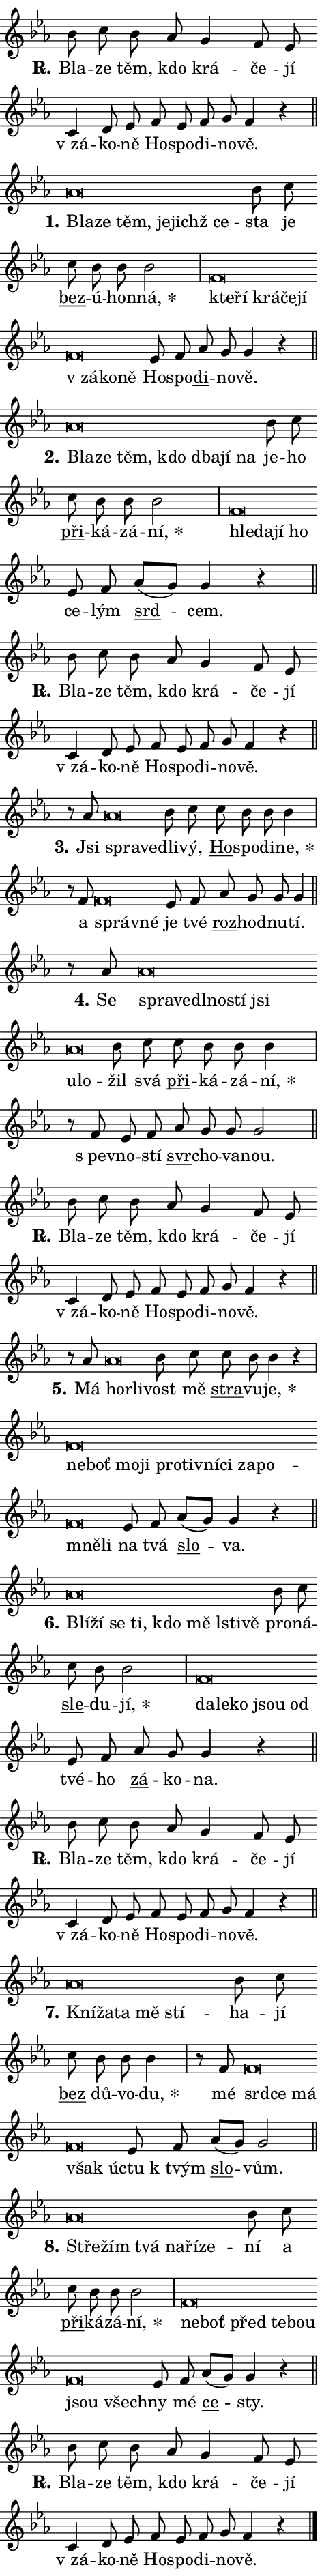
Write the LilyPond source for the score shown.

\version "2.24.0"
\header { tagline = "" }
\paper {
  indent = 0\cm
  top-margin = 0\cm
  right-margin = 0.13\cm % to fit lyric hyphens
  bottom-margin = 0\cm
  left-margin = 0\cm
  paper-width = 8\cm
  page-breaking = #ly:one-page-breaking
  system-system-spacing.basic-distance = #11
  score-system-spacing.basic-distance = #11
  ragged-last = ##f
}


%% Author: Thomas Morley
%% https://lists.gnu.org/archive/html/lilypond-user/2020-05/msg00002.html
#(define (line-position grob)
"Returns position of @var[grob} in current system:
   @code{'start}, if at first time-step
   @code{'end}, if at last time-step
   @code{'middle} otherwise
"
  (let* ((col (ly:item-get-column grob))
         (ln (ly:grob-object col 'left-neighbor))
         (rn (ly:grob-object col 'right-neighbor))
         (col-to-check-left (if (ly:grob? ln) ln col))
         (col-to-check-right (if (ly:grob? rn) rn col))
         (break-dir-left
           (and
             (ly:grob-property col-to-check-left 'non-musical #f)
             (ly:item-break-dir col-to-check-left)))
         (break-dir-right
           (and
             (ly:grob-property col-to-check-right 'non-musical #f)
             (ly:item-break-dir col-to-check-right))))
        (cond ((eqv? 1 break-dir-left) 'start)
              ((eqv? -1 break-dir-right) 'end)
              (else 'middle))))

#(define (tranparent-at-line-position vctor)
  (lambda (grob)
  "Relying on @code{line-position} select the relevant enry from @var{vctor}.
Used to determine transparency,"
    (case (line-position grob)
      ((end) (not (vector-ref vctor 0)))
      ((middle) (not (vector-ref vctor 1)))
      ((start) (not (vector-ref vctor 2))))))

noteHeadBreakVisibility =
#(define-music-function (break-visibility)(vector?)
"Makes @code{NoteHead}s transparent relying on @var{break-visibility}"
#{
  \override NoteHead.transparent =
    #(tranparent-at-line-position break-visibility)
#})

#(define delete-ledgers-for-transparent-note-heads
  (lambda (grob)
    "Reads whether a @code{NoteHead} is transparent.
If so this @code{NoteHead} is removed from @code{'note-heads} from
@var{grob}, which is supposed to be @code{LedgerLineSpanner}.
As a result ledgers are not printed for this @code{NoteHead}"
    (let* ((nhds-array (ly:grob-object grob 'note-heads))
           (nhds-list
             (if (ly:grob-array? nhds-array)
                 (ly:grob-array->list nhds-array)
                 '()))
           ;; Relies on the transparent-property being done before
           ;; Staff.LedgerLineSpanner.after-line-breaking is executed.
           ;; This is fragile ...
           (to-keep
             (remove
               (lambda (nhd)
                 (ly:grob-property nhd 'transparent #f))
               nhds-list)))
      ;; TODO find a better method to iterate over grob-arrays, similiar
      ;; to filter/remove etc for lists
      ;; For now rebuilt from scratch
      (set! (ly:grob-object grob 'note-heads)  '())
      (for-each
        (lambda (nhd)
          (ly:pointer-group-interface::add-grob grob 'note-heads nhd))
        to-keep))))

squashNotes = {
  \override NoteHead.X-extent = #'(-0.2 . 0.2)
  \override NoteHead.Y-extent = #'(-0.75 . 0)
  \override NoteHead.stencil =
    #(lambda (grob)
       (let ((pos (ly:grob-property grob 'staff-position)))
         (begin
           (if (< pos -7) (display "ERROR: Lower brevis then expected\n") (display ""))
           (if (<= pos -6) ly:text-interface::print ly:note-head::print))))
}
unSquashNotes = {
  \revert NoteHead.X-extent
  \revert NoteHead.Y-extent
  \revert NoteHead.stencil
}

hideNotes = \noteHeadBreakVisibility #begin-of-line-visible
unHideNotes = \noteHeadBreakVisibility #all-visible

% work-around for resetting accidentals
% https://lilypond.org/doc/v2.23/Documentation/notation/displaying-rhythms#unmetered-music
cadenzaMeasure = {
  \cadenzaOff
  \partial 1024 s1024
  \cadenzaOn
}

#(define-markup-command (accent layout props text) (markup?)
  "Underline accented syllable"
  (interpret-markup layout props
    #{\markup \override #'(offset . 4.3) \underline { #text }#}))

responsum = \markup \concat {
  "R" \hspace #-1.05 \path #0.1 #'((moveto 0 0.07) (lineto 0.9 0.8)) \hspace #0.05 "."
}

spaceSize = #0.6828661417322834 % exact space size for TeX Gyre Schola

\layout {
  \context {
    \Staff
    \remove "Time_signature_engraver"
    \override LedgerLineSpanner.after-line-breaking = #delete-ledgers-for-transparent-note-heads
  }
  \context {
    \Lyrics {
      \override LyricSpace.minimum-distance = \spaceSize
      \override LyricText.font-name = #"TeX Gyre Schola"
      \override LyricText.font-size = 1
      \override StanzaNumber.font-name = #"TeX Gyre Schola Bold"
      \override StanzaNumber.font-size = 1
    }
  }
  \context {
    \Score 
    \override NoteHead.text =
      #(lambda (grob) 
        (let ((pos (ly:grob-property grob 'staff-position)))
          #{\markup {
            \combine
              \halign #-0.55 \raise #(if (= pos -6) 0 0.5) \override #'(thickness . 2) \draw-line #'(3.2 . 0)
              \musicglyph "noteheads.sM1"
          }#}))
  }
}

% magnetic-lyrics.ily
%
%   written by
%     Jean Abou Samra <jean@abou-samra.fr>
%     Werner Lemberg <wl@gnu.org>
%
%   adapted by
%     Jiri Hon <jiri.hon@gmail.com>
%
% Version 2022-Apr-15

% https://www.mail-archive.com/lilypond-user@gnu.org/msg149350.html

#(define (Left_hyphen_pointer_engraver context)
   "Collect syllable-hyphen-syllable occurrences in lyrics and store
them in properties.  This engraver only looks to the left.  For
example, if the lyrics input is @code{foo -- bar}, it does the
following.

@itemize @bullet
@item
Set the @code{text} property of the @code{LyricHyphen} grob between
@q{foo} and @q{bar} to @code{foo}.

@item
Set the @code{left-hyphen} property of the @code{LyricText} grob with
text @q{foo} to the @code{LyricHyphen} grob between @q{foo} and
@q{bar}.
@end itemize

Use this auxiliary engraver in combination with the
@code{lyric-@/text::@/apply-@/magnetic-@/offset!} hook."
   (let ((hyphen #f)
         (text #f))
     (make-engraver
      (acknowledgers
       ((lyric-syllable-interface engraver grob source-engraver)
        (set! text grob)))
      (end-acknowledgers
       ((lyric-hyphen-interface engraver grob source-engraver)
        ;(when (not (grob::has-interface grob 'lyric-space-interface))
          (set! hyphen grob)));)
      ((stop-translation-timestep engraver)
       (when (and text hyphen)
         (ly:grob-set-object! text 'left-hyphen hyphen))
       (set! text #f)
       (set! hyphen #f)))))

#(define (lyric-text::apply-magnetic-offset! grob)
   "If the space between two syllables is less than the value in
property @code{LyricText@/.details@/.squash-threshold}, move the right
syllable to the left so that it gets concatenated with the left
syllable.

Use this function as a hook for
@code{LyricText@/.after-@/line-@/breaking} if the
@code{Left_@/hyphen_@/pointer_@/engraver} is active."
   (let ((hyphen (ly:grob-object grob 'left-hyphen #f)))
     (when hyphen
       (let ((left-text (ly:spanner-bound hyphen LEFT)))
         (when (grob::has-interface left-text 'lyric-syllable-interface)
           (let* ((common (ly:grob-common-refpoint grob left-text X))
                  (this-x-ext (ly:grob-extent grob common X))
                  (left-x-ext
                   (begin
                     ;; Trigger magnetism for left-text.
                     (ly:grob-property left-text 'after-line-breaking)
                     (ly:grob-extent left-text common X)))
                  ;; `delta` is the gap width between two syllables.
                  (delta (- (interval-start this-x-ext)
                            (interval-end left-x-ext)))
                  (details (ly:grob-property grob 'details))
                  (threshold (assoc-get 'squash-threshold details 0.2)))
             (when (< delta threshold)
               (let* (;; We have to manipulate the input text so that
                      ;; ligatures crossing syllable boundaries are not
                      ;; disabled.  For languages based on the Latin
                      ;; script this is essentially a beautification.
                      ;; However, for non-Western scripts it can be a
                      ;; necessity.
                      (lt (ly:grob-property left-text 'text))
                      (rt (ly:grob-property grob 'text))
                      (is-space (grob::has-interface hyphen 'lyric-space-interface))
                      (space (if is-space " " ""))
                      (extra-delta (if is-space spaceSize 0))
                      ;; Append new syllable.
                      (ltrt-space (if (and (string? lt) (string? rt))
                                (string-append lt space rt)
                                (make-concat-markup (list lt space rt))))
                      ;; Right-align `ltrt` to the right side.
                      (ltrt-space-markup (grob-interpret-markup
                               grob
                               (make-translate-markup
                                (cons (interval-length this-x-ext) 0)
                                (make-right-align-markup ltrt-space)))))
                 (begin
                   ;; Don't print `left-text`.
                   (ly:grob-set-property! left-text 'stencil #f)
                   ;; Set text and stencil (which holds all collected
                   ;; syllables so far) and shift it to the left.
                   (ly:grob-set-property! grob 'text ltrt-space)
                   (ly:grob-set-property! grob 'stencil ltrt-space-markup)
                   (ly:grob-translate-axis! grob (- (- delta extra-delta)) X))))))))))


#(define (lyric-hyphen::displace-bounds-first grob)
   ;; Make very sure this callback isn't triggered too early.
   (let ((left (ly:spanner-bound grob LEFT))
         (right (ly:spanner-bound grob RIGHT)))
     (ly:grob-property left 'after-line-breaking)
     (ly:grob-property right 'after-line-breaking)
     (ly:lyric-hyphen::print grob)))

squashThreshold = #0.4

\layout {
  \context {
    \Lyrics
    \consists #Left_hyphen_pointer_engraver
    \override LyricText.after-line-breaking =
      #lyric-text::apply-magnetic-offset!
    \override LyricHyphen.stencil = #lyric-hyphen::displace-bounds-first
    \override LyricText.details.squash-threshold = \squashThreshold
    \override LyricHyphen.minimum-distance = 0
    \override LyricHyphen.minimum-length = \squashThreshold
  }
}

squashText = \override LyricText.details.squash-threshold = 9999
unSquashText = \override LyricText.details.squash-threshold = \squashThreshold

leftText = \override LyricText.self-alignment-X = #LEFT
unLeftText = \revert LyricText.self-alignment-X

starOffset = #(lambda (grob) 
                (let ((x_offset (ly:self-alignment-interface::aligned-on-x-parent grob)))
                  (if (= x_offset 0) 0 (+ x_offset 1.2))))

star = #(define-music-function (syllable)(string?)
"Append star separator at the end of a syllable"
#{
  \once \override LyricText.X-offset = #starOffset
  \lyricmode { \markup {
    #syllable
    \override #'((font-name . "TeX Gyre Schola Bold")) \hspace #0.2 \lower #0.65 \larger "*"
  } }
#})

starAccent = #(define-music-function (syllable)(string?)
"Append star separator at the end of a syllable and make accent"
#{
  \once \override LyricText.X-offset = #starOffset
  \lyricmode { \markup {
    \accent #syllable
    \override #'((font-name . "TeX Gyre Schola Bold")) \hspace #0.2 \lower #0.65 \larger "*"
  } }
#})

breath = #(define-music-function (syllable)(string?)
"Append breathing indicator at the end of a syllable"
#{
  \lyricmode { \markup { #syllable "+" } }
#})

optionalBreath = #(define-music-function (syllable)(string?)
"Append optional breathing indicator at the end of a syllable"
#{
  \lyricmode { \markup { #syllable "(+)" } }
#})


\score {
    <<
        \new Voice = "melody" { \cadenzaOn \key es \major \relative { bes'8 c bes as g4 f8 es \bar "" c4 d8 es \bar "" f es f g f4 r \cadenzaMeasure \bar "||" \break } }
        \new Lyrics \lyricsto "melody" { \lyricmode { \set stanza = \responsum
Bla -- ze těm, kdo krá -- če -- jí "v zá" -- ko -- ně Ho -- spo -- di -- no -- vě. } }
    >>
    \layout {}
}

\score {
    <<
        \new Voice = "melody" { \cadenzaOn \key es \major \relative { \squashNotes as'\breve*1/16 \hideNotes \breve*1/16 \bar "" \breve*1/16 \bar "" \breve*1/16 \bar "" \breve*1/16 \breve*1/16 \bar "" \unHideNotes \unSquashNotes bes8 c \bar "" c bes bes bes2 \cadenzaMeasure \bar "|" \squashNotes f\breve*1/16 \hideNotes \breve*1/16 \bar "" \breve*1/16 \bar "" \breve*1/16 \bar "" \breve*1/16 \bar "" \breve*1/16 \bar "" \breve*1/16 \breve*1/16 \bar "" \unHideNotes \unSquashNotes es8 f \bar "" as g g4 r \cadenzaMeasure \bar "||" \break } }
        \new Lyrics \lyricsto "melody" { \lyricmode { \set stanza = "1."
\leftText Bla -- \squashText ze těm, je -- jichž ce -- \unLeftText \unSquashText sta je \markup \accent bez -- ú -- hon -- \star ná, \leftText kte -- \squashText ří krá -- če -- jí "v zá" -- ko -- ně \unLeftText \unSquashText Ho -- spo -- \markup \accent di -- no -- vě. } }
    >>
    \layout {}
}

\score {
    <<
        \new Voice = "melody" { \cadenzaOn \key es \major \relative { \squashNotes as'\breve*1/16 \hideNotes \breve*1/16 \bar "" \breve*1/16 \bar "" \breve*1/16 \bar "" \breve*1/16 \bar "" \breve*1/16 \breve*1/16 \bar "" \unHideNotes \unSquashNotes bes8 c \bar "" c bes bes bes2 \cadenzaMeasure \bar "|" \squashNotes f\breve*1/16 \hideNotes \breve*1/16 \bar "" \breve*1/16 \breve*1/16 \bar "" \unHideNotes \unSquashNotes es8 f \bar "" as[( g)] g4 r \cadenzaMeasure \bar "||" \break } }
        \new Lyrics \lyricsto "melody" { \lyricmode { \set stanza = "2."
\leftText Bla -- \squashText ze těm, kdo dba -- jí na \unLeftText \unSquashText je -- ho \markup \accent při -- ká -- zá -- \star ní, \leftText hle -- \squashText da -- jí ho \unLeftText \unSquashText ce -- lým \markup \accent srd -- cem. } }
    >>
    \layout {}
}

\score {
    <<
        \new Voice = "melody" { \cadenzaOn \key es \major \relative { bes'8 c bes as g4 f8 es \bar "" c4 d8 es \bar "" f es f g f4 r \cadenzaMeasure \bar "||" \break } }
        \new Lyrics \lyricsto "melody" { \lyricmode { \set stanza = \responsum
Bla -- ze těm, kdo krá -- če -- jí "v zá" -- ko -- ně Ho -- spo -- di -- no -- vě. } }
    >>
    \layout {}
}

\score {
    <<
        \new Voice = "melody" { \cadenzaOn \key es \major \relative { r8 as'8 \squashNotes as\breve*1/16 \hideNotes \breve*1/16 \bar "" \unHideNotes \unSquashNotes bes8 c \bar "" c bes bes bes4 \cadenzaMeasure \bar "|" r8 f8 \squashNotes f\breve*1/16 \hideNotes \breve*1/16 \bar "" \unHideNotes \unSquashNotes es8 f \bar "" as g g g4 \cadenzaMeasure \bar "||" \break } }
        \new Lyrics \lyricsto "melody" { \lyricmode { \set stanza = "3."
Jsi \leftText spra -- \squashText ve -- \unLeftText \unSquashText dli -- vý, \markup \accent Ho -- spo -- di -- \star ne, a \leftText správ -- \squashText né \unLeftText \unSquashText je tvé \markup \accent roz -- hod -- nu -- tí. } }
    >>
    \layout {}
}

\score {
    <<
        \new Voice = "melody" { \cadenzaOn \key es \major \relative { r8 as'8 \squashNotes as\breve*1/16 \hideNotes \breve*1/16 \bar "" \breve*1/16 \bar "" \breve*1/16 \bar "" \breve*1/16 \bar "" \breve*1/16 \bar "" \breve*1/16 \breve*1/16 \bar "" \unHideNotes \unSquashNotes bes8 c \bar "" c bes bes bes4 \cadenzaMeasure \bar "|" r8 f es8 f \bar "" as g g g2 \cadenzaMeasure \bar "||" \break } }
        \new Lyrics \lyricsto "melody" { \lyricmode { \set stanza = "4."
Se \leftText spra -- \squashText ve -- dl -- no -- stí jsi u -- lo -- \unLeftText \unSquashText žil svá \markup \accent při -- ká -- zá -- \star ní, "s pev" -- no -- stí \markup \accent svr -- cho -- va -- nou. } }
    >>
    \layout {}
}

\score {
    <<
        \new Voice = "melody" { \cadenzaOn \key es \major \relative { bes'8 c bes as g4 f8 es \bar "" c4 d8 es \bar "" f es f g f4 r \cadenzaMeasure \bar "||" \break } }
        \new Lyrics \lyricsto "melody" { \lyricmode { \set stanza = \responsum
Bla -- ze těm, kdo krá -- če -- jí "v zá" -- ko -- ně Ho -- spo -- di -- no -- vě. } }
    >>
    \layout {}
}

\score {
    <<
        \new Voice = "melody" { \cadenzaOn \key es \major \relative { r8 as'8 \squashNotes as\breve*1/16 \hideNotes \breve*1/16 \bar "" \unHideNotes \unSquashNotes bes8 c \bar "" c bes bes4 r \cadenzaMeasure \bar "|" \squashNotes f\breve*1/16 \hideNotes \breve*1/16 \bar "" \breve*1/16 \bar "" \breve*1/16 \bar "" \breve*1/16 \bar "" \breve*1/16 \bar "" \breve*1/16 \bar "" \breve*1/16 \bar "" \breve*1/16 \bar "" \breve*1/16 \bar "" \breve*1/16 \breve*1/16 \bar "" \unHideNotes \unSquashNotes es8 f \bar "" as[( g)] g4 r \cadenzaMeasure \bar "||" \break } }
        \new Lyrics \lyricsto "melody" { \lyricmode { \set stanza = "5."
Má \leftText hor -- \squashText li -- \unLeftText \unSquashText vost mě \markup \accent stra -- vu -- \star je, \leftText ne -- \squashText boť mo -- ji pro -- tiv -- ní -- ci za -- po -- mně -- li \unLeftText \unSquashText na tvá \markup \accent slo -- va. } }
    >>
    \layout {}
}

\score {
    <<
        \new Voice = "melody" { \cadenzaOn \key es \major \relative { \squashNotes as'\breve*1/16 \hideNotes \breve*1/16 \bar "" \breve*1/16 \bar "" \breve*1/16 \bar "" \breve*1/16 \bar "" \breve*1/16 \bar "" \breve*1/16 \breve*1/16 \bar "" \unHideNotes \unSquashNotes bes8 c \bar "" c bes bes2 \cadenzaMeasure \bar "|" \squashNotes f\breve*1/16 \hideNotes \breve*1/16 \bar "" \breve*1/16 \bar "" \breve*1/16 \breve*1/16 \bar "" \unHideNotes \unSquashNotes es8 f \bar "" as g g4 r \cadenzaMeasure \bar "||" \break } }
        \new Lyrics \lyricsto "melody" { \lyricmode { \set stanza = "6."
\leftText Blí -- \squashText ží se ti, kdo mě lsti -- vě \unLeftText \unSquashText pro -- ná -- \markup \accent sle -- du -- \star jí, \leftText da -- \squashText le -- ko jsou od \unLeftText \unSquashText tvé -- ho \markup \accent zá -- ko -- na. } }
    >>
    \layout {}
}

\score {
    <<
        \new Voice = "melody" { \cadenzaOn \key es \major \relative { bes'8 c bes as g4 f8 es \bar "" c4 d8 es \bar "" f es f g f4 r \cadenzaMeasure \bar "||" \break } }
        \new Lyrics \lyricsto "melody" { \lyricmode { \set stanza = \responsum
Bla -- ze těm, kdo krá -- če -- jí "v zá" -- ko -- ně Ho -- spo -- di -- no -- vě. } }
    >>
    \layout {}
}

\score {
    <<
        \new Voice = "melody" { \cadenzaOn \key es \major \relative { \squashNotes as'\breve*1/16 \hideNotes \breve*1/16 \bar "" \breve*1/16 \bar "" \breve*1/16 \breve*1/16 \bar "" \unHideNotes \unSquashNotes bes8 c \bar "" c bes bes bes4 \cadenzaMeasure \bar "|" r8 f8 \squashNotes f\breve*1/16 \hideNotes \breve*1/16 \bar "" \breve*1/16 \bar "" \breve*1/16 \breve*1/16 \bar "" \unHideNotes \unSquashNotes es8 f \bar "" as[( g)] g2 \cadenzaMeasure \bar "||" \break } }
        \new Lyrics \lyricsto "melody" { \lyricmode { \set stanza = "7."
\leftText Kní -- \squashText ža -- ta mě stí -- \unLeftText \unSquashText ha -- jí \markup \accent bez dů -- vo -- \star du, mé \leftText srd -- \squashText ce má však ú -- \unLeftText \unSquashText ctu "k tvým" \markup \accent slo -- vům. } }
    >>
    \layout {}
}

\score {
    <<
        \new Voice = "melody" { \cadenzaOn \key es \major \relative { \squashNotes as'\breve*1/16 \hideNotes \breve*1/16 \bar "" \breve*1/16 \bar "" \breve*1/16 \bar "" \breve*1/16 \breve*1/16 \bar "" \unHideNotes \unSquashNotes bes8 c \bar "" c bes bes bes2 \cadenzaMeasure \bar "|" \squashNotes f\breve*1/16 \hideNotes \breve*1/16 \bar "" \breve*1/16 \bar "" \breve*1/16 \bar "" \breve*1/16 \bar "" \breve*1/16 \breve*1/16 \bar "" \unHideNotes \unSquashNotes es8 f \bar "" as[( g)] g4 r \cadenzaMeasure \bar "||" \break } }
        \new Lyrics \lyricsto "melody" { \lyricmode { \set stanza = "8."
\leftText Stře -- \squashText žím tvá na -- ří -- ze -- \unLeftText \unSquashText ní a \markup \accent při -- ká -- zá -- \star ní, \leftText ne -- \squashText boť před te -- bou jsou všech -- \unLeftText \unSquashText ny mé \markup \accent ce -- sty. } }
    >>
    \layout {}
}

\score {
    <<
        \new Voice = "melody" { \cadenzaOn \key es \major \relative { bes'8 c bes as g4 f8 es \bar "" c4 d8 es \bar "" f es f g f4 r \cadenzaMeasure \bar "||" \break } \bar "|." }
        \new Lyrics \lyricsto "melody" { \lyricmode { \set stanza = \responsum
Bla -- ze těm, kdo krá -- če -- jí "v zá" -- ko -- ně Ho -- spo -- di -- no -- vě. } }
    >>
    \layout {}
}
